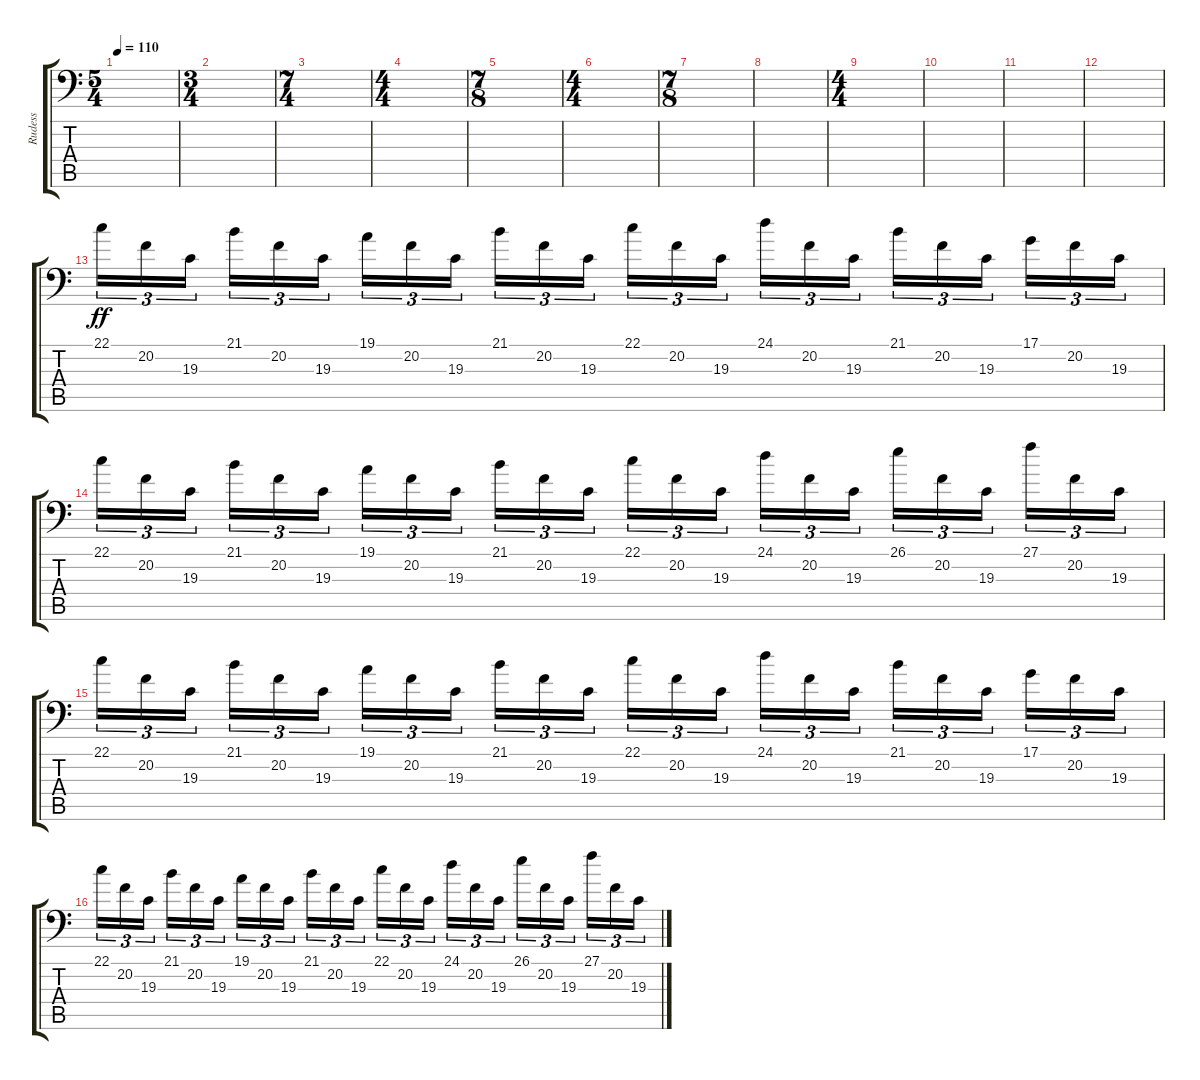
\track ("Rudess" "Rudess") {instrument stringensemble1}
\staff {score tabs}
\tuning (D3 A2 F2 C2 G1 D1) {hide}
\ts (5 4)
\tempo 110
\clef f4
\ks c
|
\ts (3 4)
|
\ts (7 4)
|
\ts (4 4)
|
\ts (7 8)
|
\ts (4 4)
|
\ts (7 8)
|
|
\ts (4 4)
|
|
|
|
22.1.16{tu (3 2) dy ff volume 13 instrument stringensemble1} 20.2.16{tu (3 2)} 19.3.16{tu (3 2)} 21.1.16{tu (3 2)} 20.2.16{tu (3 2)} 19.3.16{tu (3 2)} 19.1.16{tu (3 2)} 20.2.16{tu (3 2)} 19.3.16{tu (3 2)} 21.1.16{tu (3 2)} 20.2.16{tu (3 2)} 19.3.16{tu (3 2)} 22.1.16{tu (3 2)} 20.2.16{tu (3 2)} 19.3.16{tu (3 2)} 24.1.16{tu (3 2)} 20.2.16{tu (3 2)} 19.3.16{tu (3 2)} 21.1.16{tu (3 2)} 20.2.16{tu (3 2)} 19.3.16{tu (3 2)} 17.1.16{tu (3 2)} 20.2.16{tu (3 2)} 19.3.16{tu (3 2)} |
22.1.16{tu (3 2)} 20.2.16{tu (3 2)} 19.3.16{tu (3 2)} 21.1.16{tu (3 2)} 20.2.16{tu (3 2)} 19.3.16{tu (3 2)} 19.1.16{tu (3 2)} 20.2.16{tu (3 2)} 19.3.16{tu (3 2)} 21.1.16{tu (3 2)} 20.2.16{tu (3 2)} 19.3.16{tu (3 2)} 22.1.16{tu (3 2)} 20.2.16{tu (3 2)} 19.3.16{tu (3 2)} 24.1.16{tu (3 2)} 20.2.16{tu (3 2)} 19.3.16{tu (3 2)} 26.1.16{tu (3 2)} 20.2.16{tu (3 2)} 19.3.16{tu (3 2)} 27.1.16{tu (3 2)} 20.2.16{tu (3 2)} 19.3.16{tu (3 2)} |
22.1.16{tu (3 2)} 20.2.16{tu (3 2)} 19.3.16{tu (3 2)} 21.1.16{tu (3 2)} 20.2.16{tu (3 2)} 19.3.16{tu (3 2)} 19.1.16{tu (3 2)} 20.2.16{tu (3 2)} 19.3.16{tu (3 2)} 21.1.16{tu (3 2)} 20.2.16{tu (3 2)} 19.3.16{tu (3 2)} 22.1.16{tu (3 2)} 20.2.16{tu (3 2)} 19.3.16{tu (3 2)} 24.1.16{tu (3 2)} 20.2.16{tu (3 2)} 19.3.16{tu (3 2)} 21.1.16{tu (3 2)} 20.2.16{tu (3 2)} 19.3.16{tu (3 2)} 17.1.16{tu (3 2)} 20.2.16{tu (3 2)} 19.3.16{tu (3 2)} |
22.1.16{tu (3 2)} 20.2.16{tu (3 2)} 19.3.16{tu (3 2)} 21.1.16{tu (3 2)} 20.2.16{tu (3 2)} 19.3.16{tu (3 2)} 19.1.16{tu (3 2)} 20.2.16{tu (3 2)} 19.3.16{tu (3 2)} 21.1.16{tu (3 2)} 20.2.16{tu (3 2)} 19.3.16{tu (3 2)} 22.1.16{tu (3 2)} 20.2.16{tu (3 2)} 19.3.16{tu (3 2)} 24.1.16{tu (3 2)} 20.2.16{tu (3 2)} 19.3.16{tu (3 2)} 26.1.16{tu (3 2)} 20.2.16{tu (3 2)} 19.3.16{tu (3 2)} 27.1.16{tu (3 2)} 20.2.16{tu (3 2)} 19.3.16{tu (3 2)}
